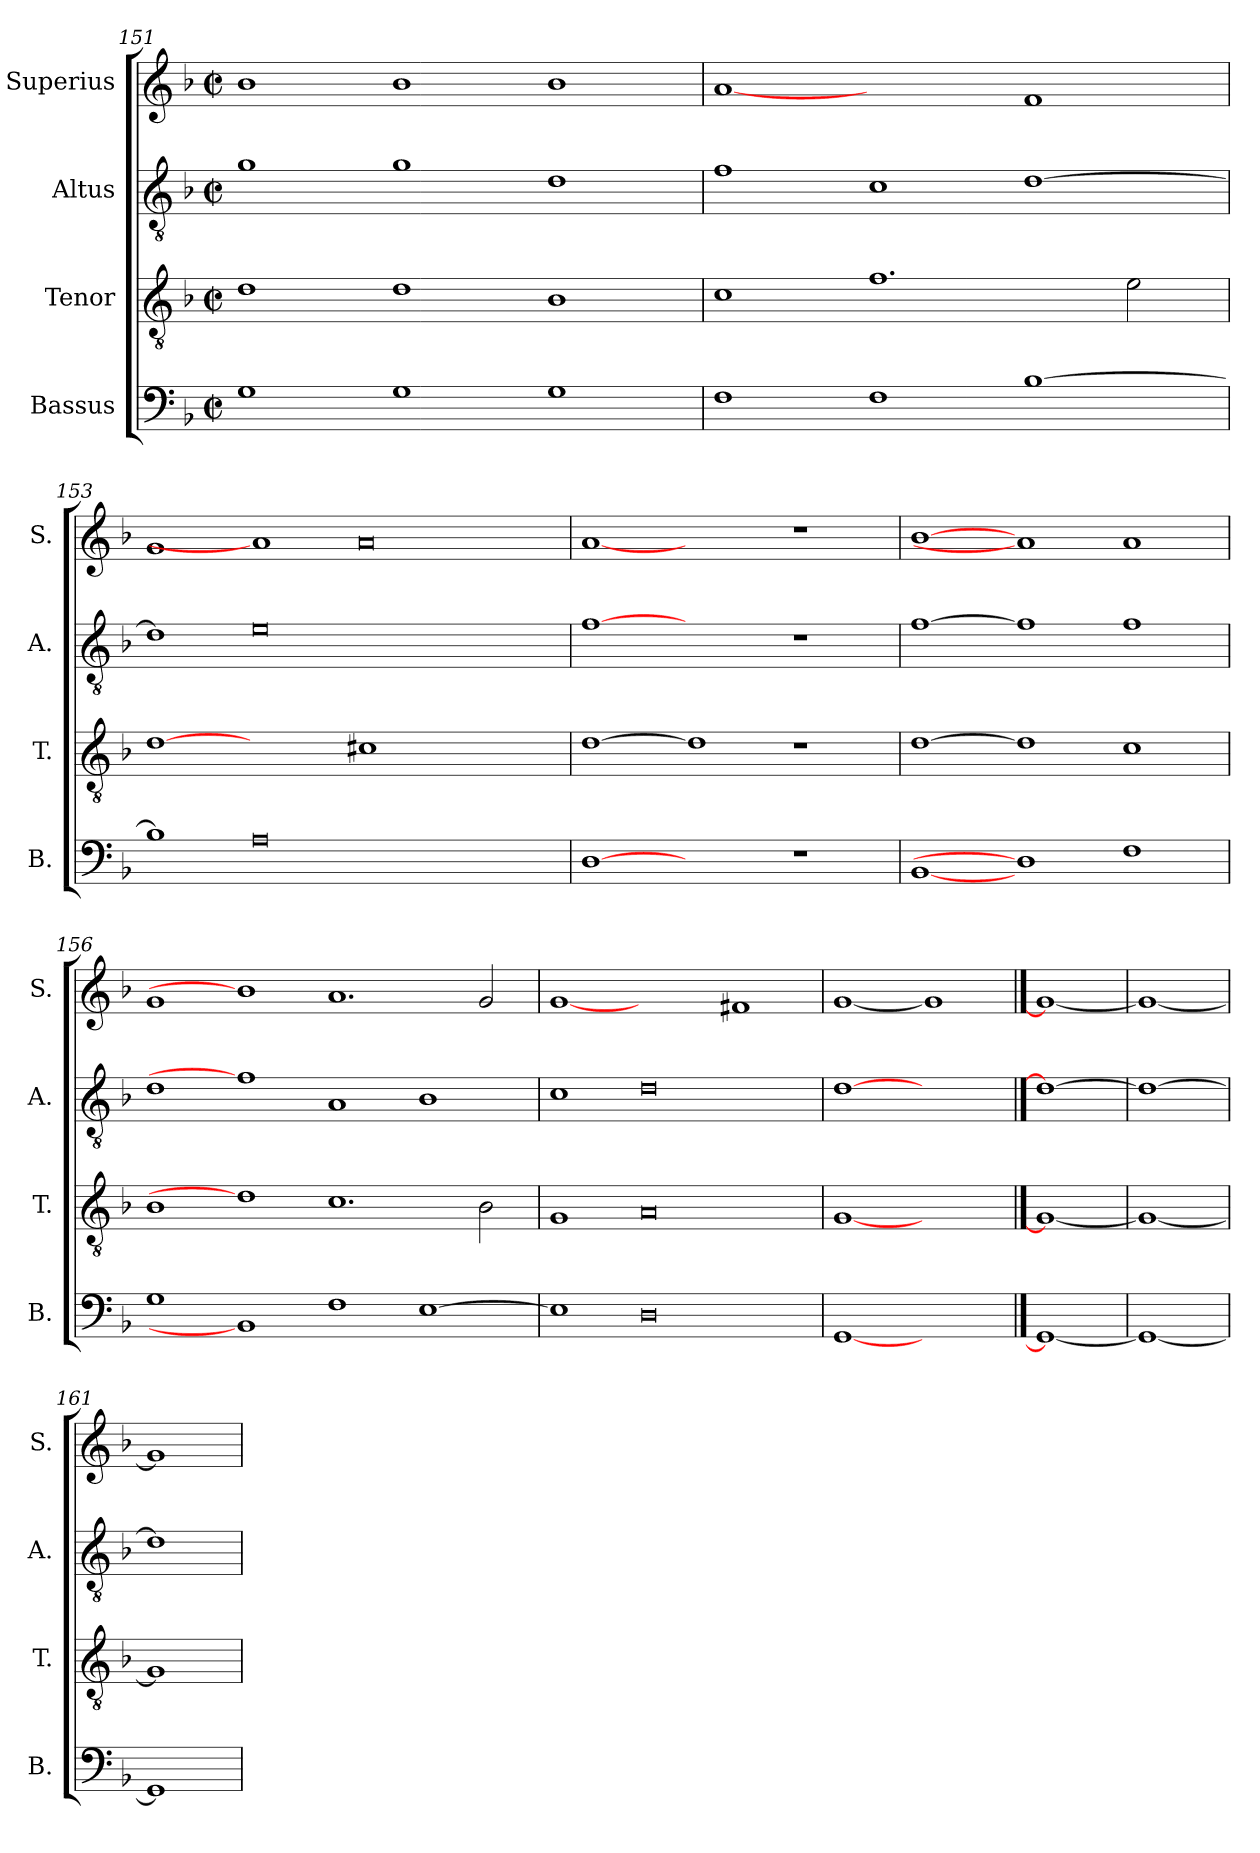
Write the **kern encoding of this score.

**kern	**kern	**kern	**kern
*part4	*part3	*part2	*part1
*staff4	*staff3	*staff2	*staff1
*I"Bassus	*I"Tenor	*I"Altus	*I"Superius
*I'B.	*I'T.	*I'A.	*I'S.
*clefF4	*clefGv2	*clefGv2	*clefG2
*	*ITrd7c12	*ITrd7c12	*
*k[b-]	*k[b-]	*k[b-]	*k[b-]
*F:	*F:	*F:	*F:
*M2/2	*M2/2	*M2/2	*M2/2
*met(c|)	*met(c|)	*met(c|)	*met(c|)
=151	=151	=151	=151
1Gi	1Di	1Gi	1b-i
1Gi	1Di	1Gi	1b-i
1Gi	1BB-i	1Di	1b-i
=152	=152	=152	=152
1Fi	1Ci	1Fi	[1ai
1Fi	1.Fi	1Ci	1ryy
[>1B-i	.	[>1Di	1fi
.	2Ei\	.	.
=153	=153	=153	=153
1B-i]	[1Di	1Di]	1gi
0Ai	1ryy	0Ei	1ai]
.	1C#Xi	.	0ai
1ryy	1ryy	1ryy	.
!!LO:PB:g=z
=154	=154	=154	=154
[1Di	[1Di	[1Fi	[1ai
1ryy	1Di]	1ryy	1ryy
1r	1r	1r	1r
=155	=155	=155	=155
[1BB-i	[1Di	[1Fi	[1b-i
1Di]	1Di]	1Fi]	1ai]
1Fi	1Ci	1Fi	1ai
=156	=156	=156	=156
1Gi	1BB-i	1Di	1gi
1BB-i]	1Di]	1Fi]	1b-i]
1Fi	1.Ci	1AAi	1.ai
[>1Ei	.	1BB-i	.
.	2BB-i\	.	2gi/
=157	=157	=157	=157
1Ei]	1GGi	1Ci	[1gi
0Di	0AAi	0Di	1ryy
.	.	.	1f#Xi
=158	=158	=158	=158
[1GGi	[1GGi	[1Di	[1gi
1ryy	1ryy	1ryy	1gi]
==159	==159	==159	==159
1GGi_	1GGi_	1Di_	1gi_
=160	=160	=160	=160
1GGi_	1GGi_	1Di_	1gi_
=161	=161	=161	=161
1GGi]	1GGi]	1Di]	1gi]
=	=	=	=
*-	*-	*-	*-
